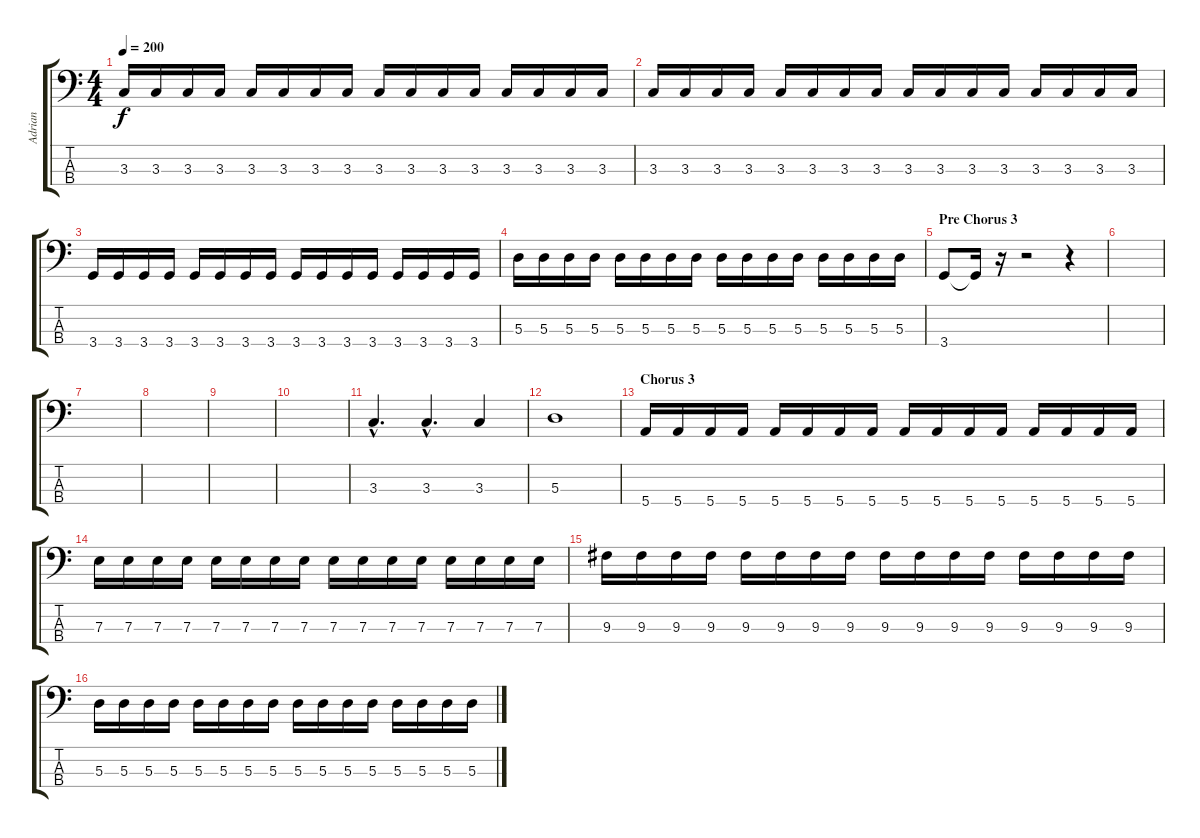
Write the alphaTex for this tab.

\track ("Adrian" "Adrian") {instrument electricbasspick}
\staff {score tabs}
\tuning (G2 D2 A1 E1) {hide}
\ts (4 4)
\tempo 200
\clef f4
\ks c
3.3.16{dy f} 3.3.16 3.3.16 3.3.16 3.3.16 3.3.16 3.3.16 3.3.16 3.3.16 3.3.16 3.3.16 3.3.16 3.3.16 3.3.16 3.3.16 3.3.16 |
3.3.16 3.3.16 3.3.16 3.3.16 3.3.16 3.3.16 3.3.16 3.3.16 3.3.16 3.3.16 3.3.16 3.3.16 3.3.16 3.3.16 3.3.16 3.3.16 |
3.4.16 3.4.16 3.4.16 3.4.16 3.4.16 3.4.16 3.4.16 3.4.16 3.4.16 3.4.16 3.4.16 3.4.16 3.4.16 3.4.16 3.4.16 3.4.16 |
5.3.16 5.3.16 5.3.16 5.3.16 5.3.16 5.3.16 5.3.16 5.3.16 5.3.16 5.3.16 5.3.16 5.3.16 5.3.16 5.3.16 5.3.16 5.3.16 |
\section ("" "Pre Chorus 3")
3.4.8 3.4{t}.16 r.16 r.2 r.4 |
|
|
|
|
|
3.3{hac}.4{d} 3.3{hac}.4{d} 3.3.4 |
5.3.1 |
\section ("" "Chorus 3")
5.4.16 5.4.16 5.4.16 5.4.16 5.4.16 5.4.16 5.4.16 5.4.16 5.4.16 5.4.16 5.4.16 5.4.16 5.4.16 5.4.16 5.4.16 5.4.16 |
7.3.16 7.3.16 7.3.16 7.3.16 7.3.16 7.3.16 7.3.16 7.3.16 7.3.16 7.3.16 7.3.16 7.3.16 7.3.16 7.3.16 7.3.16 7.3.16 |
9.3.16 9.3.16 9.3.16 9.3.16 9.3.16 9.3.16 9.3.16 9.3.16 9.3.16 9.3.16 9.3.16 9.3.16 9.3.16 9.3.16 9.3.16 9.3.16 |
5.3.16 5.3.16 5.3.16 5.3.16 5.3.16 5.3.16 5.3.16 5.3.16 5.3.16 5.3.16 5.3.16 5.3.16 5.3.16 5.3.16 5.3.16 5.3.16
